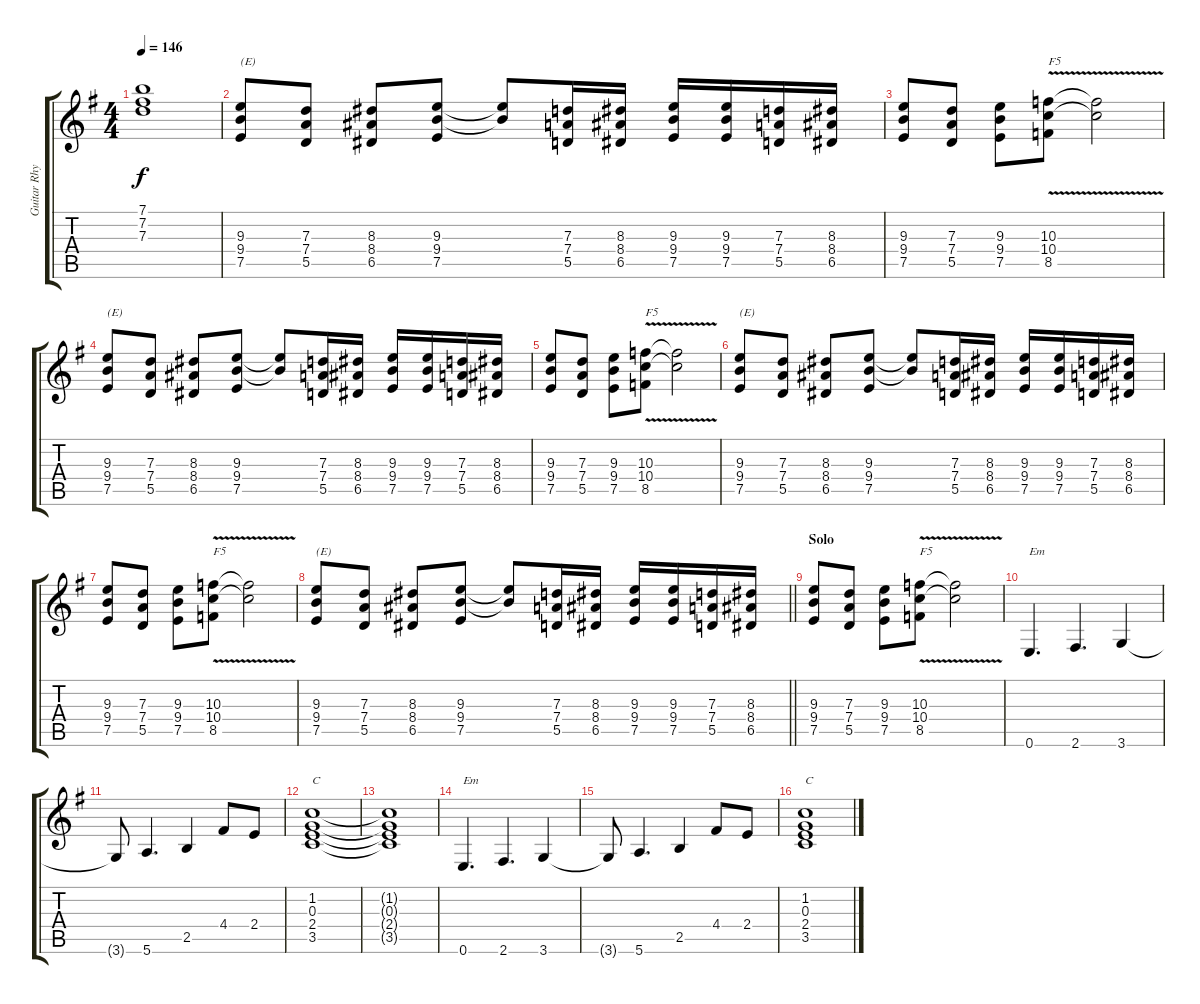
\track ("Guitar Rhythm 4" "Guitar Rhy") {instrument overdrivenguitar}
\staff {score tabs}
\tuning (E4 B3 G3 D3 A2 E2) {hide}
\ts (4 4)
\tempo 146
\clef g2
\ks g
(7.1{t} 7.2{t} 7.3{t}).1{dy f} |
(9.3 9.4 7.5).8{txt "(E)"} (7.3 7.4 5.5).8 (8.3 8.4 6.5).8 (9.3 9.4 7.5).8 (9.3{t} 9.4{t}).8 (7.3 7.4 5.5).16 (8.3 8.4 6.5).16 (9.3 9.4 7.5).16 (9.3 9.4 7.5).16 (7.3 7.4 5.5).16 (8.3 8.4 6.5).16 |
(9.3 9.4 7.5).8 (7.3 7.4 5.5).8 (9.3 9.4 7.5).8 (10.3{v} 10.4{v} 8.5).8{txt "F5"} (10.3{t} 10.4{t}).2 |
(9.3 9.4 7.5).8{txt "(E)"} (7.3 7.4 5.5).8 (8.3 8.4 6.5).8 (9.3 9.4 7.5).8 (9.3{t} 9.4{t}).8 (7.3 7.4 5.5).16 (8.3 8.4 6.5).16 (9.3 9.4 7.5).16 (9.3 9.4 7.5).16 (7.3 7.4 5.5).16 (8.3 8.4 6.5).16 |
(9.3 9.4 7.5).8 (7.3 7.4 5.5).8 (9.3 9.4 7.5).8 (10.3{v} 10.4{v} 8.5).8{txt "F5"} (10.3{t} 10.4{t}).2 |
(9.3 9.4 7.5).8{txt "(E)"} (7.3 7.4 5.5).8 (8.3 8.4 6.5).8 (9.3 9.4 7.5).8 (9.3{t} 9.4{t}).8 (7.3 7.4 5.5).16 (8.3 8.4 6.5).16 (9.3 9.4 7.5).16 (9.3 9.4 7.5).16 (7.3 7.4 5.5).16 (8.3 8.4 6.5).16 |
(9.3 9.4 7.5).8 (7.3 7.4 5.5).8 (9.3 9.4 7.5).8 (10.3{v} 10.4{v} 8.5).8{txt "F5"} (10.3{t} 10.4{t}).2 |
\barLineRight lightlight
(9.3 9.4 7.5).8{txt "(E)"} (7.3 7.4 5.5).8 (8.3 8.4 6.5).8 (9.3 9.4 7.5).8 (9.3{t} 9.4{t}).8 (7.3 7.4 5.5).16 (8.3 8.4 6.5).16 (9.3 9.4 7.5).16 (9.3 9.4 7.5).16 (7.3 7.4 5.5).16 (8.3 8.4 6.5).16 |
\section ("" "Solo")
(9.3 9.4 7.5).8 (7.3 7.4 5.5).8 (9.3 9.4 7.5).8 (10.3{v} 10.4{v} 8.5).8{txt "F5"} (10.3{t} 10.4{t}).2 |
0.6.4{d txt "Em" volume 10} 2.6.4{d} 3.6.4 |
3.6{t}.8 5.6.4{d} 2.5.4 4.4.8 2.4.8 |
(1.2 0.3 2.4 3.5).1{txt "C"} |
(1.2{t} 0.3{t} 2.4{t} 3.5{t}).1 |
0.6.4{d txt "Em"} 2.6.4{d} 3.6.4 |
3.6{t}.8 5.6.4{d} 2.5.4 4.4.8 2.4.8 |
(1.2 0.3 2.4 3.5).1{txt "C"}
